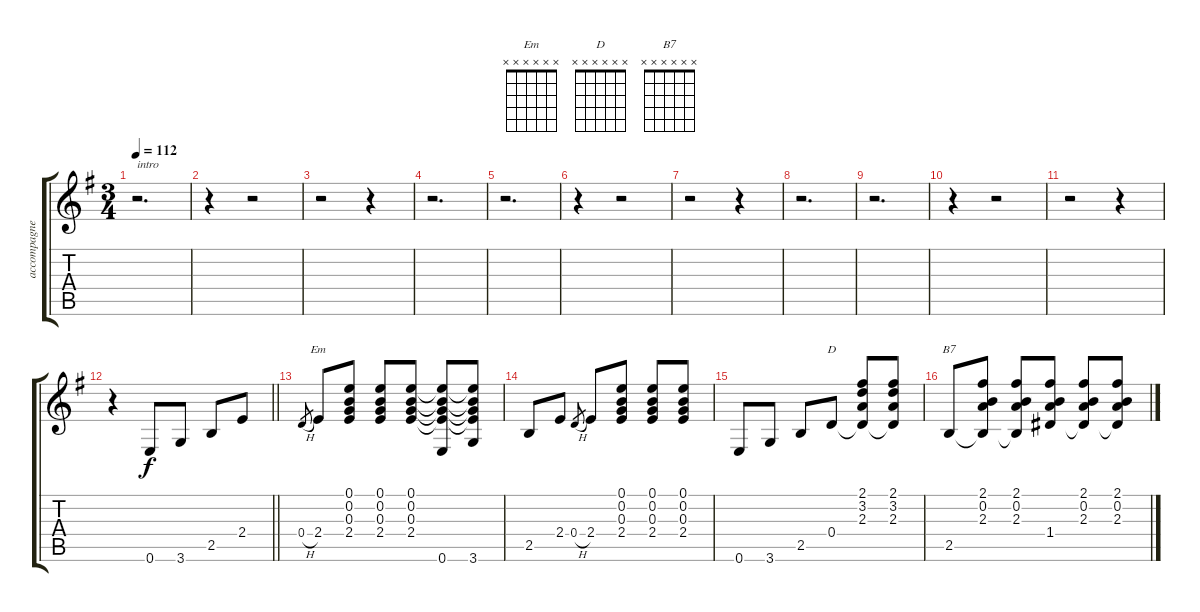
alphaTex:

\track ("accompagnement" "accompagne") {instrument acousticguitarnylon}
\staff {score tabs}
\tuning (E4 B3 G3 D3 A2 E2) {hide}
\chord ("Em" x x x x x x)
\chord ("D" x x x x x x)
\chord ("B7" x x x x x x)
\ts (3 4)
\tempo 112
\clef g2
\ks g
r.2{d txt "intro" dy f instrument acousticguitarnylon} |
r.4 r.2 |
r.2 r.4 |
r.2{d} |
r.2{d} |
r.4 r.2 |
r.2 r.4 |
r.2{d} |
r.2{d} |
r.4 r.2 |
r.2 r.4 |
\barLineRight lightlight
r.4 0.6.8 3.6.8 2.5.8 2.4.8 |
0.4{h}.8{gr} 2.4.8{ch "Em"} (0.1 0.2 0.3 2.4).8 (0.1 0.2 0.3 2.4).8 (0.1 0.2 0.3 2.4).8 (0.1{t} 0.2{t} 0.3{t} 2.4{t} 0.6).8 (0.1{t} 0.2{t} 0.3{t} 2.4{t} 3.6).8 |
2.5.8 2.4.8 0.4{h}.8{gr} 2.4.8 (0.1 0.2 0.3 2.4).8 (0.1 0.2 0.3 2.4).8 (0.1 0.2 0.3 2.4).8 |
0.6.8 3.6.8 2.5.8 0.4.8{ch "D"} (2.1 3.2 2.3 0.4{t}).8 (2.1 3.2 2.3 0.4{t}).8 |
2.5.8{ch "B7"} (2.1 0.2 2.3 2.5{t}).8 (2.1 0.2 2.3 2.5{t}).8 (2.1{t} 0.2{t} 2.3{t} 1.4).8 (2.1 0.2 2.3 1.4{t}).8 (2.1 0.2 2.3 1.4{t}).8
